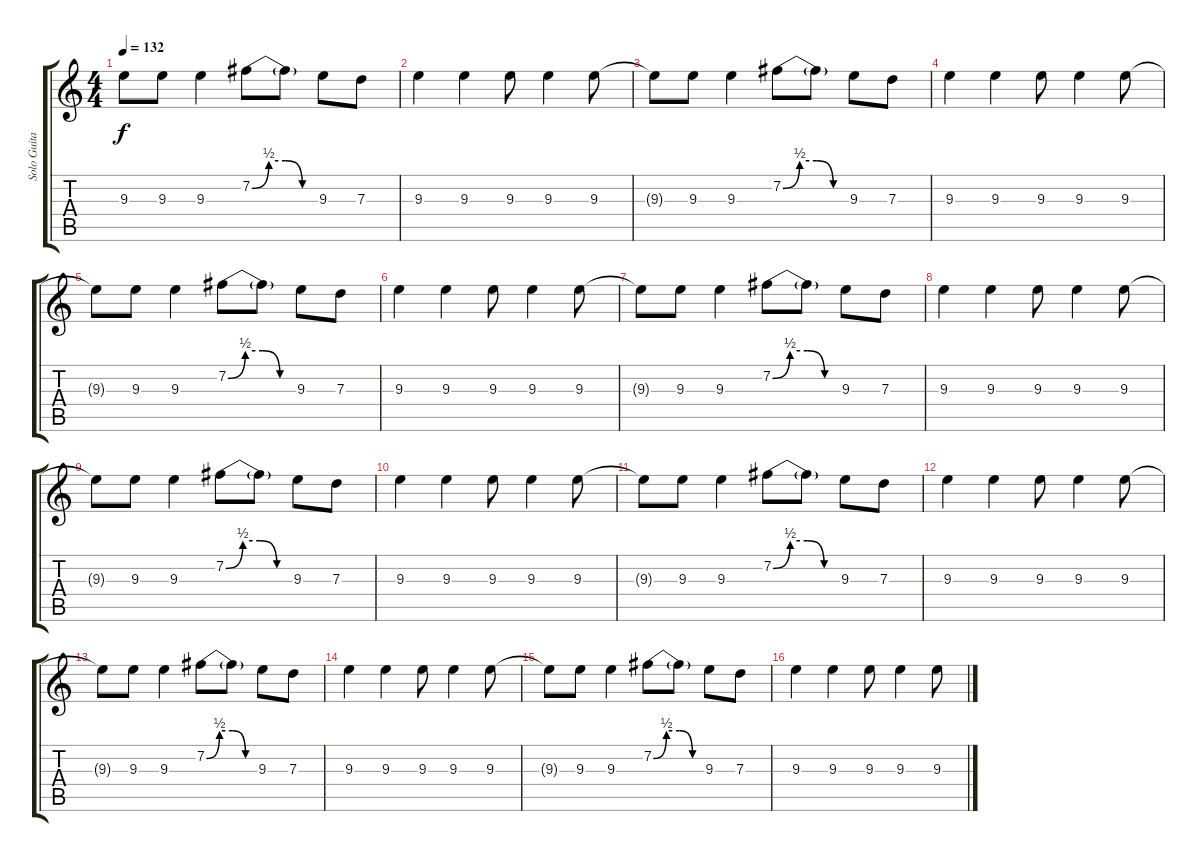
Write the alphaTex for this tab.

\track ("Solo Guitar" "Solo Guita") {instrument distortionguitar}
\staff {score tabs}
\tuning (E4 B3 G3 D3 A2 E2) {hide}
\ts (4 4)
\tempo 132
\clef g2
\ks c
9.3{t}.8{dy f} 9.3.8 9.3.4 7.2{be (custom 0 0 15 2 30 2 45 0 60 0)}.8 7.2{t}.8 9.3.8 7.3.8 |
9.3.4 9.3.4 9.3.8 9.3.4 9.3.8 |
9.3{t}.8 9.3.8 9.3.4 7.2{be (custom 0 0 15 2 30 2 45 0 60 0)}.8 7.2{t}.8 9.3.8 7.3.8 |
9.3.4 9.3.4 9.3.8 9.3.4 9.3.8 |
9.3{t}.8 9.3.8 9.3.4 7.2{be (custom 0 0 15 2 30 2 45 0 60 0)}.8 7.2{t}.8 9.3.8 7.3.8 |
9.3.4 9.3.4 9.3.8 9.3.4 9.3.8 |
9.3{t}.8 9.3.8 9.3.4 7.2{be (custom 0 0 15 2 30 2 45 0 60 0)}.8 7.2{t}.8 9.3.8 7.3.8 |
9.3.4 9.3.4 9.3.8 9.3.4 9.3.8 |
9.3{t}.8 9.3.8 9.3.4 7.2{be (custom 0 0 15 2 30 2 45 0 60 0)}.8 7.2{t}.8 9.3.8 7.3.8 |
9.3.4 9.3.4 9.3.8 9.3.4 9.3.8 |
9.3{t}.8 9.3.8 9.3.4 7.2{be (custom 0 0 15 2 30 2 45 0 60 0)}.8 7.2{t}.8 9.3.8 7.3.8 |
9.3.4 9.3.4 9.3.8 9.3.4 9.3.8 |
9.3{t}.8 9.3.8 9.3.4 7.2{be (custom 0 0 15 2 30 2 45 0 60 0)}.8 7.2{t}.8 9.3.8 7.3.8 |
9.3.4 9.3.4 9.3.8 9.3.4 9.3.8 |
9.3{t}.8 9.3.8 9.3.4 7.2{be (custom 0 0 15 2 30 2 45 0 60 0)}.8 7.2{t}.8 9.3.8 7.3.8 |
9.3.4 9.3.4 9.3.8 9.3.4 9.3.8
